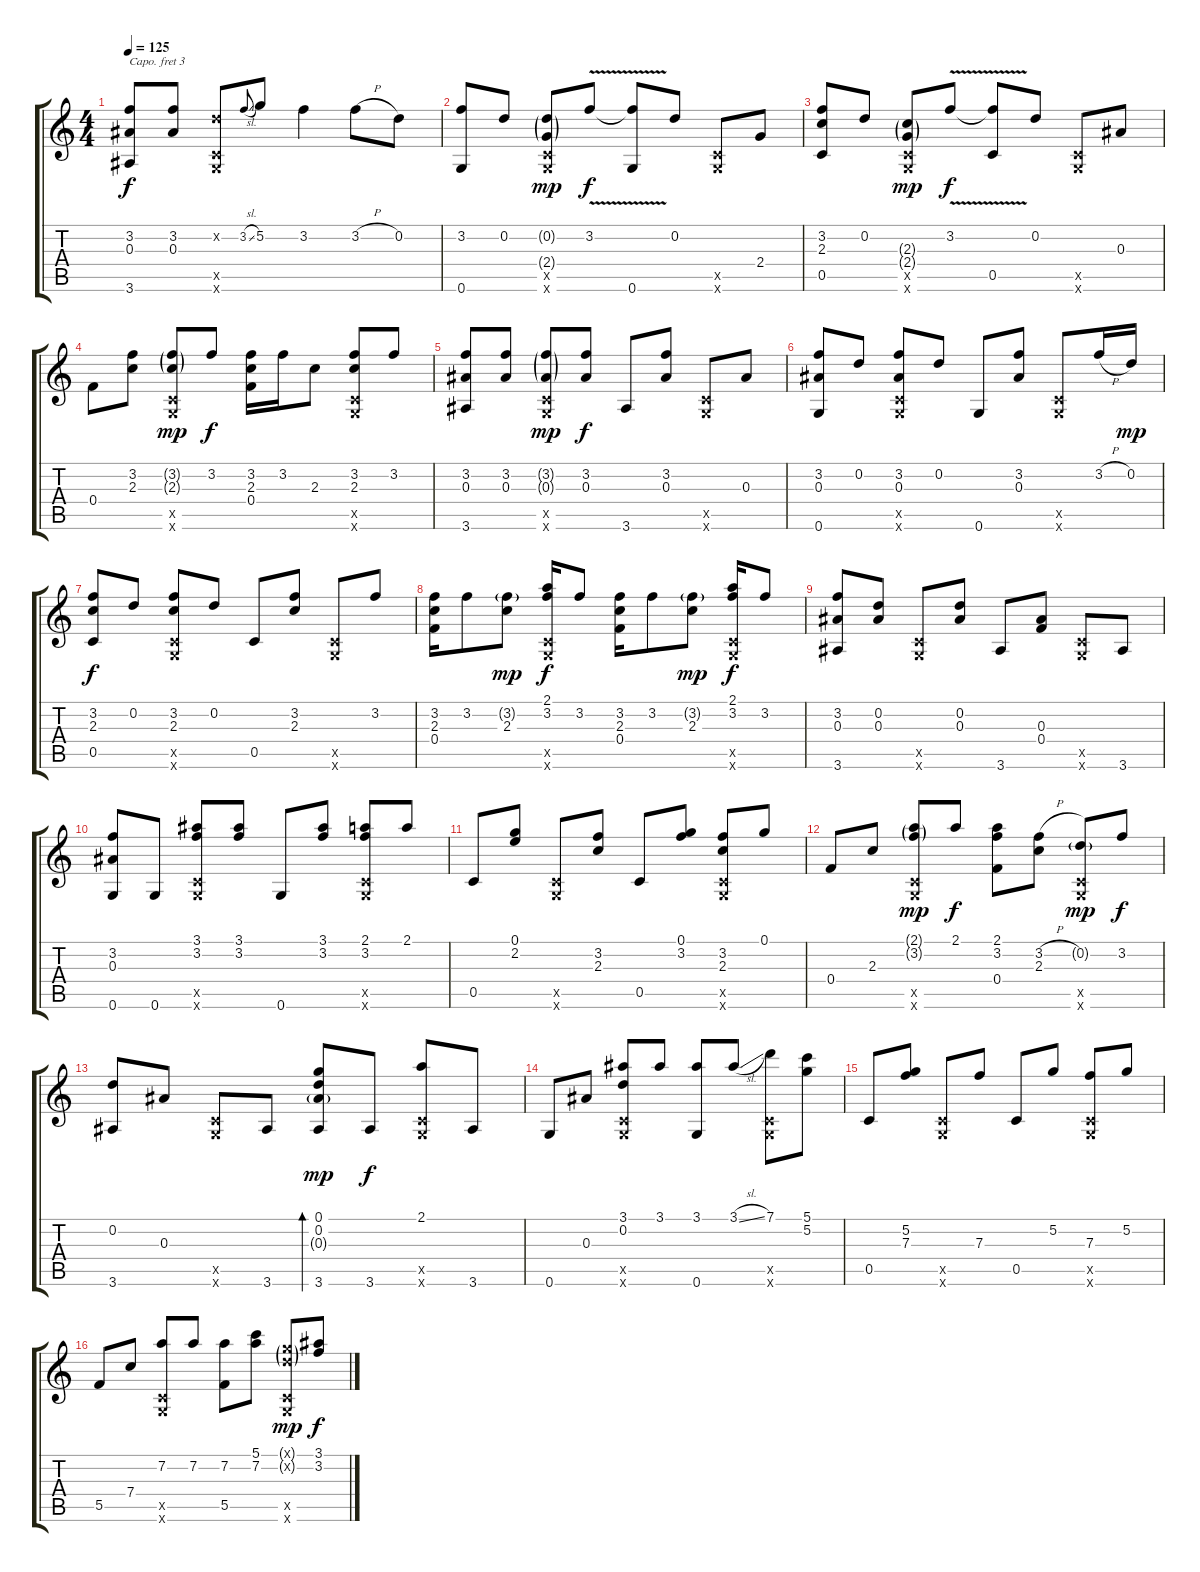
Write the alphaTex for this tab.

\track (" " " ") {instrument acousticguitarsteel}
\staff {score tabs}
\capo 3
\tuning (E4 B3 G3 D3 A2 E2) {hide}
\ts (4 4)
\tempo 125
\clef g2
\ks c
(3.2 0.3 3.6).8{dy f} (3.2 0.3).8 (0.2{x} 0.5{x} 0.6{x}).8 3.2{sl}.8{gr onbeat} 5.2.8 3.2.4 3.2{h}.8 0.2.8 |
(3.2 0.6).8 0.2.8 (0.2{g} 2.4{g} 0.5{x} 0.6{x}).8{dy mp} 3.2{v}.8{dy f} (3.2{t} 0.6).8 0.2.8 (0.5{x} 0.6{x}).8 2.4.8 |
(3.2 2.3 0.5).8 0.2.8 (2.3{g} 2.4{g} 0.5{x} 0.6{x}).8{dy mp} 3.2{v}.8{dy f} (3.2{t} 0.5).8 0.2.8 (0.5{x} 0.6{x}).8 0.3.8 |
0.4.8 (3.2 2.3).8 (3.2{g} 2.3{g} 0.5{x} 0.6{x}).8{dy mp} 3.2.8{dy f} (3.2 2.3 0.4).16 3.2.16 2.3.8 (3.2 2.3 0.5{x} 0.6{x}).8 3.2.8 |
(3.2 0.3 3.6).8 (3.2 0.3).8 (3.2{g} 0.3{g} 0.5{x} 0.6{x}).8{dy mp} (3.2 0.3).8{dy f} 3.6.8 (3.2 0.3).8 (0.5{x} 0.6{x}).8 0.3.8 |
(3.2 0.3 0.6).8 0.2.8 (3.2 0.3 0.5{x} 0.6{x}).8 0.2.8 0.6.8 (3.2 0.3).8 (0.5{x} 0.6{x}).8 3.2{h}.16 0.2.16{dy mp} |
(3.2 2.3 0.5).8{dy f} 0.2.8 (3.2 2.3 0.5{x} 0.6{x}).8 0.2.8 0.5.8 (3.2 2.3).8 (0.5{x} 0.6{x}).8 3.2.8 |
(3.2 2.3 0.4).16 3.2.8 (3.2{g} 2.3).8{dy mp} (2.1 3.2 0.5{x} 0.6{x}).16{dy f} 3.2.8 (3.2 2.3 0.4).16 3.2.8 (3.2{g} 2.3).8{dy mp} (2.1 3.2 0.5{x} 0.6{x}).16{dy f} 3.2.8 |
(3.2 0.3 3.6).8 (0.2 0.3).8 (0.5{x} 0.6{x}).8 (0.2 0.3).8 3.6.8 (0.3 0.4).8 (0.5{x} 0.6{x}).8 3.6.8 |
(3.2 0.3 0.6).8 0.6.8 (3.1 3.2 0.5{x} 0.6{x}).8 (3.1 3.2).8 0.6.8 (3.1 3.2).8 (2.1 3.2 0.5{x} 0.6{x}).8 2.1.8 |
0.5.8 (0.1 2.2).8 (0.5{x} 0.6{x}).8 (3.2 2.3).8 0.5.8 (0.1 3.2).8 (3.2 2.3 0.5{x} 0.6{x}).8 0.1.8 |
0.4.8 2.3.8 (2.1{g} 3.2{g} 0.5{x} 0.6{x}).8{dy mp} 2.1.8{dy f} (2.1 3.2 0.4).8 (3.2{h} 2.3).8 (0.2{g} 0.5{x} 0.6{x}).8{dy mp} 3.2.8{dy f} |
(0.2 3.6).8 0.3.8 (0.5{x} 0.6{x}).8 3.6.8 (0.1 0.2 0.3{g} 3.6).8{bd 120 dy mp} 3.6.8{dy f} (2.1 0.5{x} 0.6{x}).8 3.6.8 |
0.6.8 0.3.8 (3.1 0.2 0.5{x} 0.6{x}).8 3.1.8 (3.1 0.6).8 3.1{sl}.8 (7.1 0.5{x} 0.6{x}).8 (5.1 5.2).8 |
0.5.8 (5.2 7.3).8 (0.5{x} 0.6{x}).8 7.3.8 0.5.8 5.2.8 (7.3 0.5{x} 0.6{x}).8 5.2.8 |
5.5.8 7.4.8 (7.2 0.5{x} 0.6{x}).8 7.2.8 (7.2 5.5).8 (5.1 7.2).8 (0.1{g x} 0.2{g x} 0.5{x} 0.6{x}).8{dy mp} (3.1 3.2).8{dy f}
